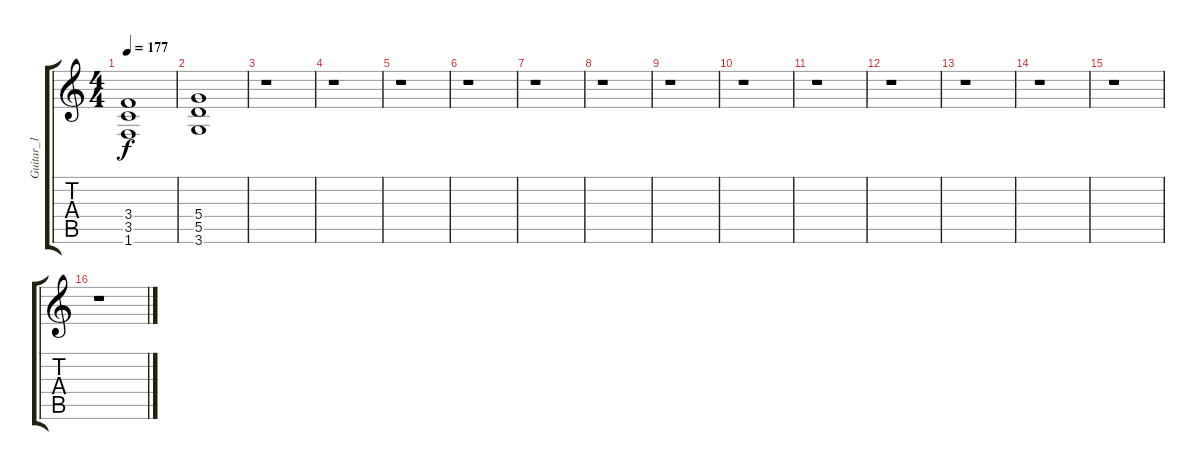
\track ("Guitar_1" "Guitar_1") {instrument distortionguitar}
\staff {score tabs}
\tuning (E4 B3 G3 D3 A2 E2) {hide}
\ts (4 4)
\tempo 177
\clef g2
\ks c
(3.4 3.5 1.6).1{dy f} |
(5.4 5.5 3.6).1 |
r.1 |
r.1 |
r.1 |
r.1 |
r.1 |
r.1 |
r.1 |
r.1 |
r.1 |
r.1 |
r.1 |
r.1 |
r.1 |
r.1
